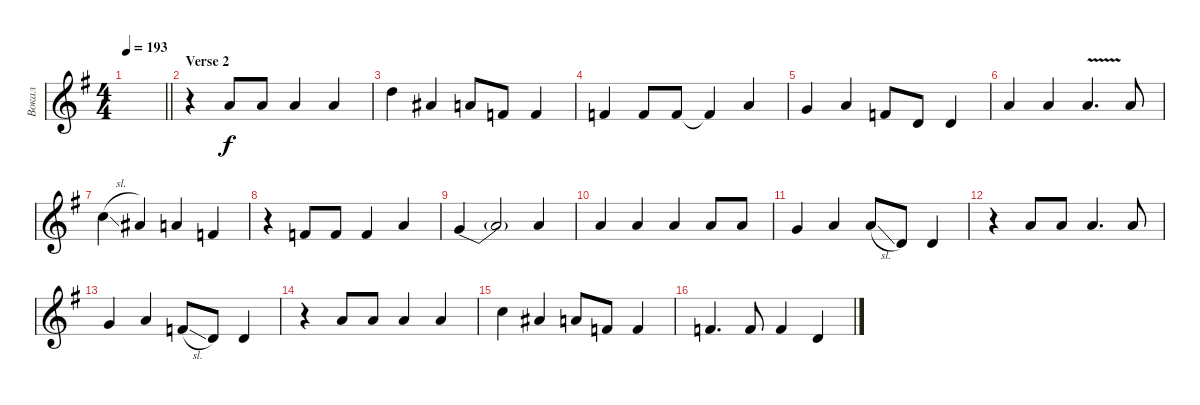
\track ("Вокал" "Вокал") {instrument trumpet}
\staff {score}
\tuning (E4 B3 G3 D3 A2 E2) {hide}
\ts (4 4)
\tempo 193
\clef g2
\barLineRight lightlight
\ks eminor
|
\section ("" "Verse 2")
r.4 5.1.8{dy f} 5.1.8 5.1.4 5.1.4 |
10.1.4 6.1.4 5.1.8 1.1.8 1.1.4 |
1.1.4 1.1.8 1.1.8 1.1{t}.4 5.1.4 |
3.1.4 5.1.4 6.2.8 3.2.8 3.2.4 |
5.1.4 5.1.4 5.1{v}.4{d} 5.1.8 |
8.1{sl}.4 6.1.4 5.1.4 1.1.4 |
r.4 1.1.8 1.1.8 1.1.4 5.1.4 |
3.1{be (custom 0 0 15 0 43 4 60 4)}.4 3.1{t}.2 5.1.4 |
5.1.4 5.1.4 5.1.4 5.1.8 5.1.8 |
3.1.4 5.1.4 10.2{sl}.8 3.2.8 3.2.4 |
r.4 5.1.8 5.1.8 5.1.4{d} 5.1.8 |
3.1.4 5.1.4 6.2{sl}.8 3.2.8 3.2.4 |
r.4 5.1.8 5.1.8 5.1.4 5.1.4 |
8.1.4 6.1.4 5.1.8 1.1.8 1.1.4 |
1.1.4{d} 1.1.8 1.1.4 3.2.4
